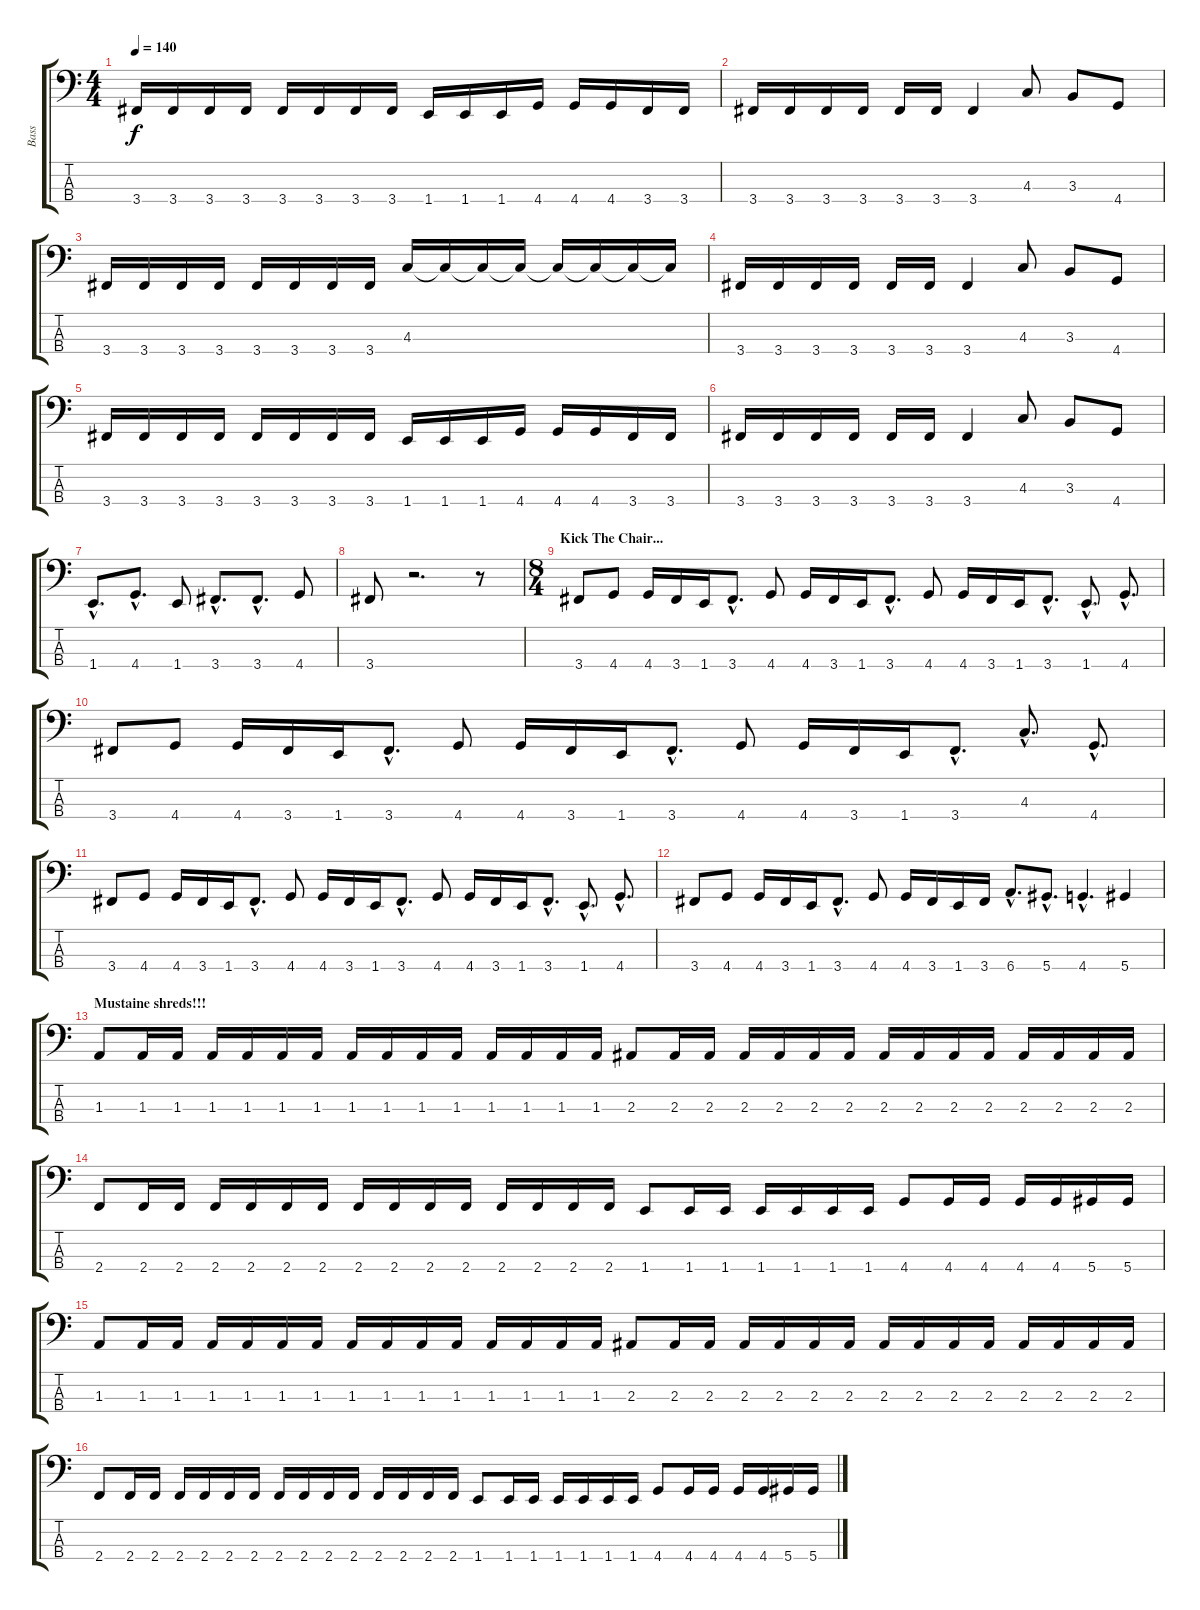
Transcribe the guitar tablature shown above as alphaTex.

\track ("Bass" "Bass") {instrument electricbasspick}
\staff {score tabs}
\tuning (Gb2 Db2 Ab1 Eb1) {hide}
\ts (4 4)
\tempo 140
\clef f4
\ks c
3.4.16{dy f} 3.4.16 3.4.16 3.4.16 3.4.16 3.4.16 3.4.16 3.4.16 1.4.16 1.4.16 1.4.16 4.4.16 4.4.16 4.4.16 3.4.16 3.4.16 |
3.4.16 3.4.16 3.4.16 3.4.16 3.4.16 3.4.16 3.4.4 4.3.8 3.3.8 4.4.8 |
3.4.16 3.4.16 3.4.16 3.4.16 3.4.16 3.4.16 3.4.16 3.4.16 4.3.16 4.3{t}.16 4.3{t}.16 4.3{t}.16 4.3{t}.16 4.3{t}.16 4.3{t}.16 4.3{t}.16 |
3.4.16 3.4.16 3.4.16 3.4.16 3.4.16 3.4.16 3.4.4 4.3.8 3.3.8 4.4.8 |
3.4.16 3.4.16 3.4.16 3.4.16 3.4.16 3.4.16 3.4.16 3.4.16 1.4.16 1.4.16 1.4.16 4.4.16 4.4.16 4.4.16 3.4.16 3.4.16 |
3.4.16 3.4.16 3.4.16 3.4.16 3.4.16 3.4.16 3.4.4 4.3.8 3.3.8 4.4.8 |
1.4{hac}.8{d} 4.4{hac}.8{d} 1.4.8 3.4{hac}.8{d} 3.4{hac}.8{d} 4.4.8 |
3.4.8 r.2{d} r.8 |
\ts (8 4)
\section ("" "Kick The Chair...")
3.4.8 4.4.8 4.4.16 3.4.16 1.4.16 3.4{hac}.8{d} 4.4.8 4.4.16 3.4.16 1.4.16 3.4{hac}.8{d} 4.4.8 4.4.16 3.4.16 1.4.16 3.4{hac}.8{d} 1.4{hac}.8{d} 4.4{hac}.8{d} |
3.4.8 4.4.8 4.4.16 3.4.16 1.4.16 3.4{hac}.8{d} 4.4.8 4.4.16 3.4.16 1.4.16 3.4{hac}.8{d} 4.4.8 4.4.16 3.4.16 1.4.16 3.4{hac}.8{d} 4.3{hac}.8{d} 4.4{hac}.8{d} |
3.4.8 4.4.8 4.4.16 3.4.16 1.4.16 3.4{hac}.8{d} 4.4.8 4.4.16 3.4.16 1.4.16 3.4{hac}.8{d} 4.4.8 4.4.16 3.4.16 1.4.16 3.4{hac}.8{d} 1.4{hac}.8{d} 4.4{hac}.8{d} |
3.4.8 4.4.8 4.4.16 3.4.16 1.4.16 3.4{hac}.8{d} 4.4.8 4.4.16 3.4.16 1.4.16 3.4.16 6.4{hac}.8{d} 5.4{hac}.8{d} 4.4{hac}.4{d} 5.4.4 |
\section ("" "Mustaine shreds!!!")
1.3.8 1.3.16 1.3.16 1.3.16 1.3.16 1.3.16 1.3.16 1.3.16 1.3.16 1.3.16 1.3.16 1.3.16 1.3.16 1.3.16 1.3.16 2.3.8 2.3.16 2.3.16 2.3.16 2.3.16 2.3.16 2.3.16 2.3.16 2.3.16 2.3.16 2.3.16 2.3.16 2.3.16 2.3.16 2.3.16 |
2.4.8 2.4.16 2.4.16 2.4.16 2.4.16 2.4.16 2.4.16 2.4.16 2.4.16 2.4.16 2.4.16 2.4.16 2.4.16 2.4.16 2.4.16 1.4.8 1.4.16 1.4.16 1.4.16 1.4.16 1.4.16 1.4.16 4.4.8 4.4.16 4.4.16 4.4.16 4.4.16 5.4.16 5.4.16 |
1.3.8 1.3.16 1.3.16 1.3.16 1.3.16 1.3.16 1.3.16 1.3.16 1.3.16 1.3.16 1.3.16 1.3.16 1.3.16 1.3.16 1.3.16 2.3.8 2.3.16 2.3.16 2.3.16 2.3.16 2.3.16 2.3.16 2.3.16 2.3.16 2.3.16 2.3.16 2.3.16 2.3.16 2.3.16 2.3.16 |
2.4.8 2.4.16 2.4.16 2.4.16 2.4.16 2.4.16 2.4.16 2.4.16 2.4.16 2.4.16 2.4.16 2.4.16 2.4.16 2.4.16 2.4.16 1.4.8 1.4.16 1.4.16 1.4.16 1.4.16 1.4.16 1.4.16 4.4.8 4.4.16 4.4.16 4.4.16 4.4.16 5.4.16 5.4.16
